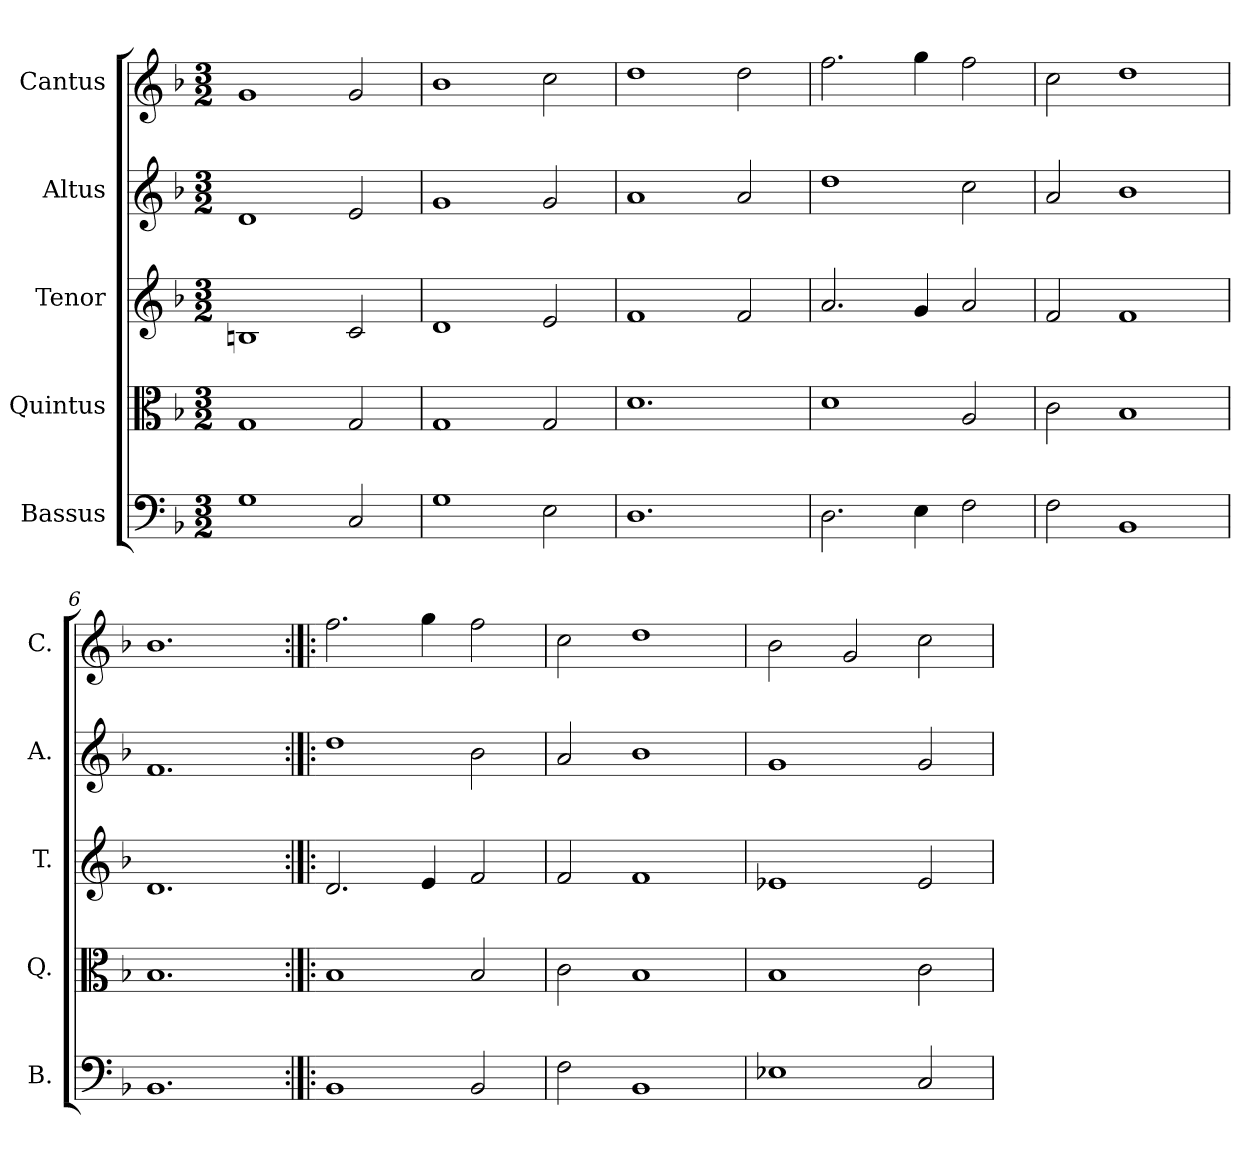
**kern	**kern	**kern	**kern	**kern
*part5	*part4	*part3	*part2	*part1
*staff5	*staff4	*staff3	*staff2	*staff1
*I"Bassus	*I"Quintus	*I"Tenor	*I"Altus	*I"Cantus
*I'B.	*I'Q.	*I'T.	*I'A.	*I'C.
*clefF4	*clefC3	*clefG2	*clefG2	*clefG2
*k[b-]	*k[b-]	*k[b-]	*k[b-]	*k[b-]
*F:	*F:	*F:	*F:	*F:
*M3/2	*M3/2	*M3/2	*M3/2	*M3/2
=1	=1	=1	=1	=1
1G	1G	1Bn	1d	1g
2C/	2G/	2c/	2e/	2g/
=2	=2	=2	=2	=2
1G	1G	1d	1g	1b-
2E\	2G/	2e/	2g/	2cc\
=3	=3	=3	=3	=3
1.D	1.d	1f	1a	1dd
.	.	2f/	2a/	2dd\
=4	=4	=4	=4	=4
2.D\	1d	2.a/	1dd	2.ff\
4E\	.	4g/	.	4gg\
2F\	2A/	2a/	2cc\	2ff\
=5	=5	=5	=5	=5
2F\	2c\	2f/	2a/	2cc\
1BB-	1B-	1f	1b-	1dd
!!LO:LB:g=z
=6	=6	=6	=6	=6
1.BB-	1.B-	1.d	1.f	1.b-
=7:|!|:	=7:|!|:	=7:|!|:	=7:|!|:	=7:|!|:
1BB-	1B-	2.d/	1dd	2.ff\
.	.	4e/	.	4gg\
2BB-/	2B-/	2f/	2b-\	2ff\
=8	=8	=8	=8	=8
2F\	2c\	2f/	2a/	2cc\
1BB-	1B-	1f	1b-	1dd
=9	=9	=9	=9	=9
1E-X	1B-	1e-X	1g	2b-\
.	.	.	.	2g/
2C/	2c\	2e-/	2g/	2cc\
=	=	=	=	=
*-	*-	*-	*-	*-
